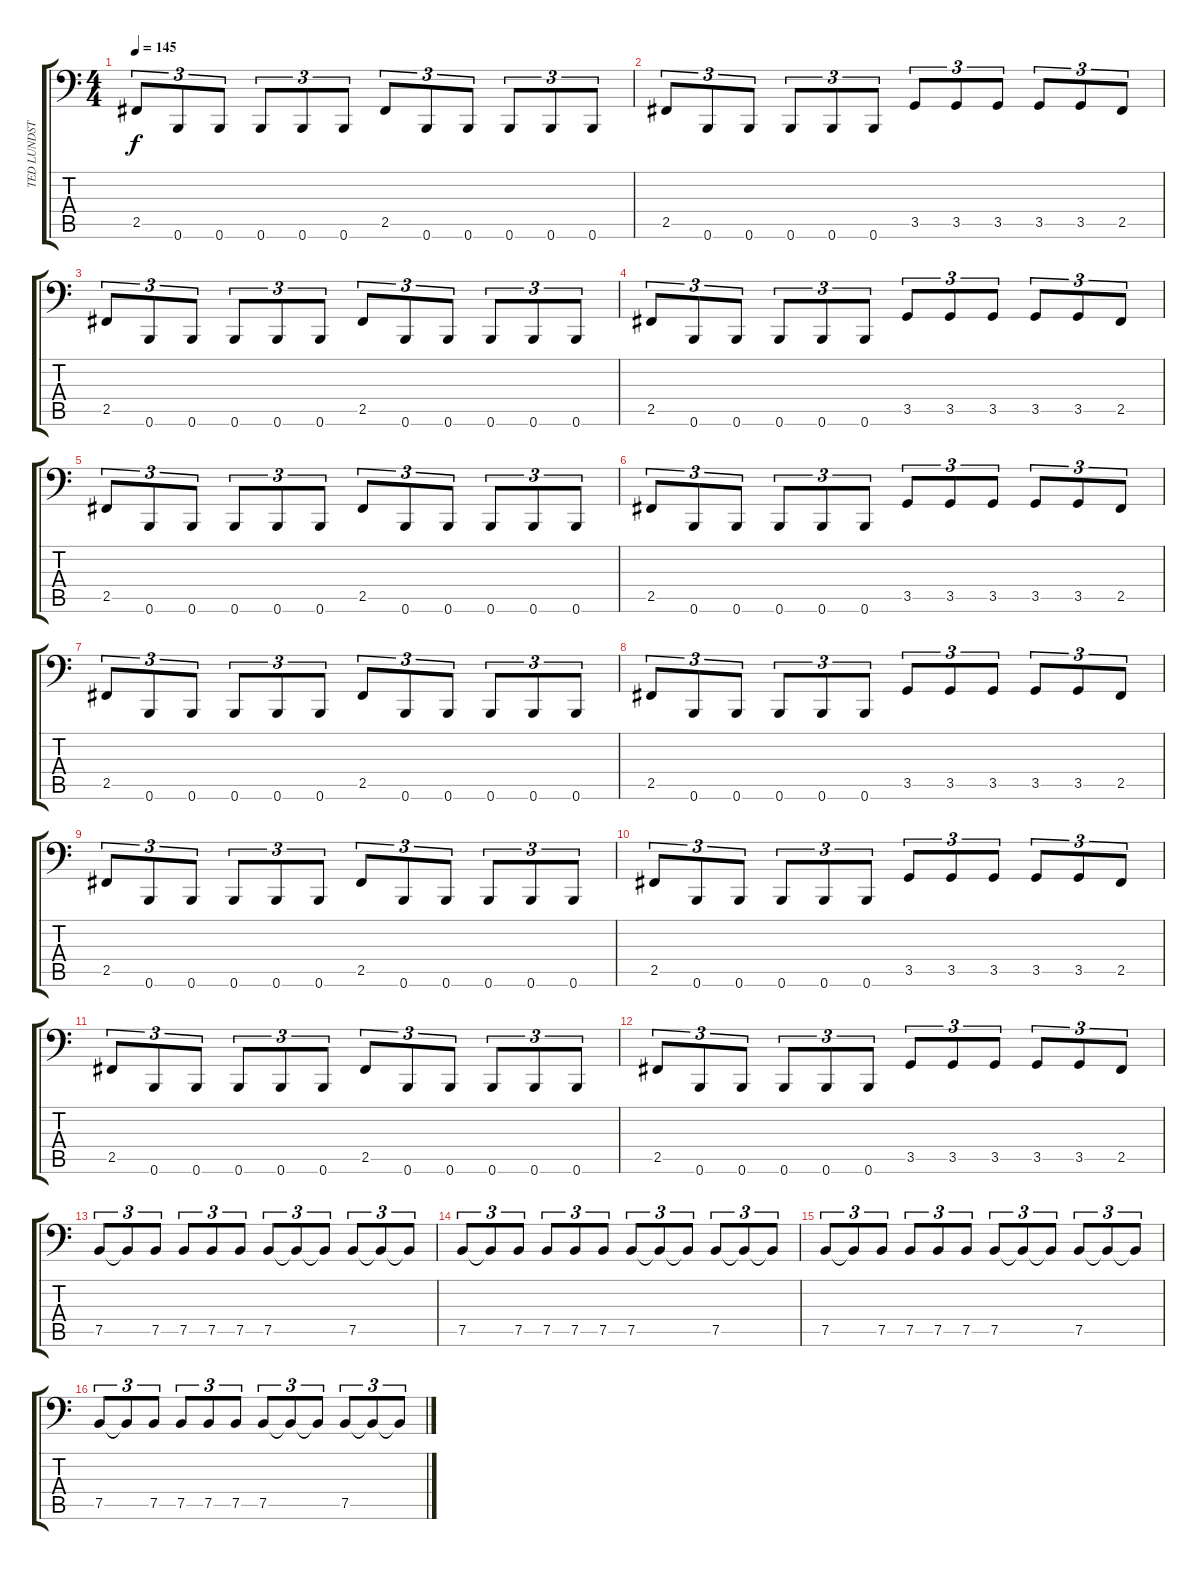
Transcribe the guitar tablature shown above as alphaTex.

\track ("TED LUNDSTROM" "TED LUNDST") {instrument electricbasspick}
\staff {score tabs}
\tuning (B2 Gb2 D2 A1 E1 B0) {hide}
\ts (4 4)
\tempo 145
\clef f4
\ks c
2.5.8{tu (3 2) dy f} 0.6.8{tu (3 2)} 0.6.8{tu (3 2)} 0.6.8{tu (3 2)} 0.6.8{tu (3 2)} 0.6.8{tu (3 2)} 2.5.8{tu (3 2)} 0.6.8{tu (3 2)} 0.6.8{tu (3 2)} 0.6.8{tu (3 2)} 0.6.8{tu (3 2)} 0.6.8{tu (3 2)} |
2.5.8{tu (3 2)} 0.6.8{tu (3 2)} 0.6.8{tu (3 2)} 0.6.8{tu (3 2)} 0.6.8{tu (3 2)} 0.6.8{tu (3 2)} 3.5.8{tu (3 2)} 3.5.8{tu (3 2)} 3.5.8{tu (3 2)} 3.5.8{tu (3 2)} 3.5.8{tu (3 2)} 2.5.8{tu (3 2)} |
2.5.8{tu (3 2)} 0.6.8{tu (3 2)} 0.6.8{tu (3 2)} 0.6.8{tu (3 2)} 0.6.8{tu (3 2)} 0.6.8{tu (3 2)} 2.5.8{tu (3 2)} 0.6.8{tu (3 2)} 0.6.8{tu (3 2)} 0.6.8{tu (3 2)} 0.6.8{tu (3 2)} 0.6.8{tu (3 2)} |
2.5.8{tu (3 2)} 0.6.8{tu (3 2)} 0.6.8{tu (3 2)} 0.6.8{tu (3 2)} 0.6.8{tu (3 2)} 0.6.8{tu (3 2)} 3.5.8{tu (3 2)} 3.5.8{tu (3 2)} 3.5.8{tu (3 2)} 3.5.8{tu (3 2)} 3.5.8{tu (3 2)} 2.5.8{tu (3 2)} |
2.5.8{tu (3 2)} 0.6.8{tu (3 2)} 0.6.8{tu (3 2)} 0.6.8{tu (3 2)} 0.6.8{tu (3 2)} 0.6.8{tu (3 2)} 2.5.8{tu (3 2)} 0.6.8{tu (3 2)} 0.6.8{tu (3 2)} 0.6.8{tu (3 2)} 0.6.8{tu (3 2)} 0.6.8{tu (3 2)} |
2.5.8{tu (3 2)} 0.6.8{tu (3 2)} 0.6.8{tu (3 2)} 0.6.8{tu (3 2)} 0.6.8{tu (3 2)} 0.6.8{tu (3 2)} 3.5.8{tu (3 2)} 3.5.8{tu (3 2)} 3.5.8{tu (3 2)} 3.5.8{tu (3 2)} 3.5.8{tu (3 2)} 2.5.8{tu (3 2)} |
2.5.8{tu (3 2)} 0.6.8{tu (3 2)} 0.6.8{tu (3 2)} 0.6.8{tu (3 2)} 0.6.8{tu (3 2)} 0.6.8{tu (3 2)} 2.5.8{tu (3 2)} 0.6.8{tu (3 2)} 0.6.8{tu (3 2)} 0.6.8{tu (3 2)} 0.6.8{tu (3 2)} 0.6.8{tu (3 2)} |
2.5.8{tu (3 2)} 0.6.8{tu (3 2)} 0.6.8{tu (3 2)} 0.6.8{tu (3 2)} 0.6.8{tu (3 2)} 0.6.8{tu (3 2)} 3.5.8{tu (3 2)} 3.5.8{tu (3 2)} 3.5.8{tu (3 2)} 3.5.8{tu (3 2)} 3.5.8{tu (3 2)} 2.5.8{tu (3 2)} |
2.5.8{tu (3 2)} 0.6.8{tu (3 2)} 0.6.8{tu (3 2)} 0.6.8{tu (3 2)} 0.6.8{tu (3 2)} 0.6.8{tu (3 2)} 2.5.8{tu (3 2)} 0.6.8{tu (3 2)} 0.6.8{tu (3 2)} 0.6.8{tu (3 2)} 0.6.8{tu (3 2)} 0.6.8{tu (3 2)} |
2.5.8{tu (3 2)} 0.6.8{tu (3 2)} 0.6.8{tu (3 2)} 0.6.8{tu (3 2)} 0.6.8{tu (3 2)} 0.6.8{tu (3 2)} 3.5.8{tu (3 2)} 3.5.8{tu (3 2)} 3.5.8{tu (3 2)} 3.5.8{tu (3 2)} 3.5.8{tu (3 2)} 2.5.8{tu (3 2)} |
2.5.8{tu (3 2)} 0.6.8{tu (3 2)} 0.6.8{tu (3 2)} 0.6.8{tu (3 2)} 0.6.8{tu (3 2)} 0.6.8{tu (3 2)} 2.5.8{tu (3 2)} 0.6.8{tu (3 2)} 0.6.8{tu (3 2)} 0.6.8{tu (3 2)} 0.6.8{tu (3 2)} 0.6.8{tu (3 2)} |
2.5.8{tu (3 2)} 0.6.8{tu (3 2)} 0.6.8{tu (3 2)} 0.6.8{tu (3 2)} 0.6.8{tu (3 2)} 0.6.8{tu (3 2)} 3.5.8{tu (3 2)} 3.5.8{tu (3 2)} 3.5.8{tu (3 2)} 3.5.8{tu (3 2)} 3.5.8{tu (3 2)} 2.5.8{tu (3 2)} |
7.5.8{tu (3 2)} 7.5{t}.8{tu (3 2)} 7.5.8{tu (3 2)} 7.5.8{tu (3 2)} 7.5.8{tu (3 2)} 7.5.8{tu (3 2)} 7.5.8{tu (3 2)} 7.5{t}.8{tu (3 2)} 7.5{t}.8{tu (3 2)} 7.5.8{tu (3 2)} 7.5{t}.8{tu (3 2)} 7.5{t}.8{tu (3 2)} |
7.5.8{tu (3 2)} 7.5{t}.8{tu (3 2)} 7.5.8{tu (3 2)} 7.5.8{tu (3 2)} 7.5.8{tu (3 2)} 7.5.8{tu (3 2)} 7.5.8{tu (3 2)} 7.5{t}.8{tu (3 2)} 7.5{t}.8{tu (3 2)} 7.5.8{tu (3 2)} 7.5{t}.8{tu (3 2)} 7.5{t}.8{tu (3 2)} |
7.5.8{tu (3 2)} 7.5{t}.8{tu (3 2)} 7.5.8{tu (3 2)} 7.5.8{tu (3 2)} 7.5.8{tu (3 2)} 7.5.8{tu (3 2)} 7.5.8{tu (3 2)} 7.5{t}.8{tu (3 2)} 7.5{t}.8{tu (3 2)} 7.5.8{tu (3 2)} 7.5{t}.8{tu (3 2)} 7.5{t}.8{tu (3 2)} |
7.5.8{tu (3 2)} 7.5{t}.8{tu (3 2)} 7.5.8{tu (3 2)} 7.5.8{tu (3 2)} 7.5.8{tu (3 2)} 7.5.8{tu (3 2)} 7.5.8{tu (3 2)} 7.5{t}.8{tu (3 2)} 7.5{t}.8{tu (3 2)} 7.5.8{tu (3 2)} 7.5{t}.8{tu (3 2)} 7.5{t}.8{tu (3 2)}
